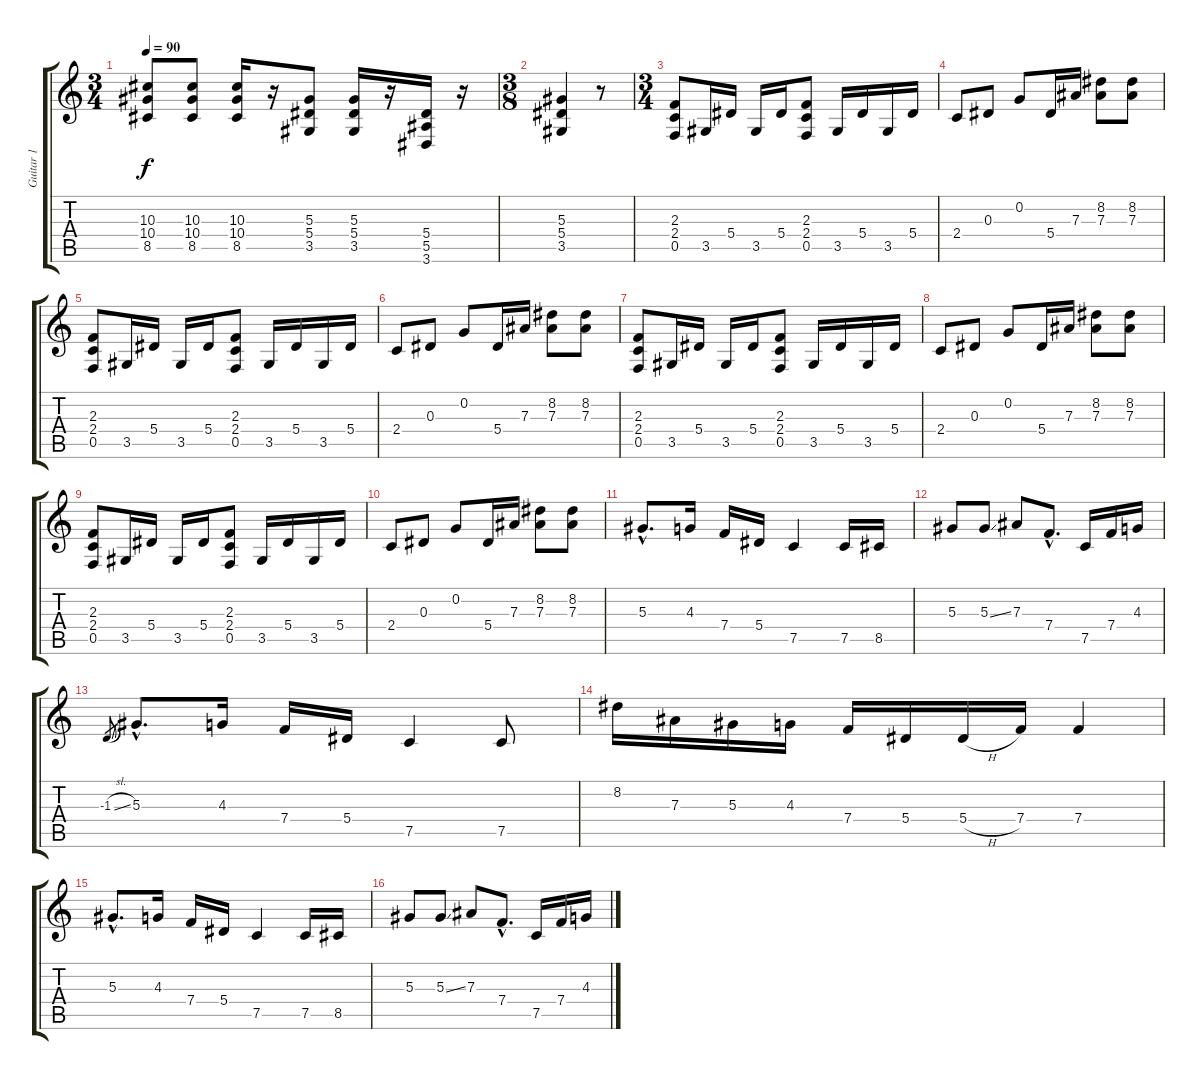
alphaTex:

\track ("Guitar 1" "Guitar 1") {instrument acousticguitarsteel}
\staff {score tabs}
\tuning (C4 G3 Eb3 Bb2 F2 C2) {hide}
\ts (3 4)
\tempo 90
\clef g2
\ks c
(10.3 10.4 8.5).8{dy f} (10.3 10.4 8.5).8 (10.3 10.4 8.5).16 r.16 (5.3 5.4 3.5).8 (5.3 5.4 3.5).16 r.16 (5.4 5.5 3.6).16 r.16 |
\ts (3 8)
(5.3 5.4 3.5).4 r.8 |
\ts (3 4)
(2.3 2.4 0.5).8 3.5.16 5.4.16 3.5.16 5.4.16 (2.3 2.4 0.5).8 3.5.16 5.4.16 3.5.16 5.4.16 |
2.4.8 0.3.8 0.2.8 5.4.16 7.3.16 (8.2 7.3).8 (8.2 7.3).8 |
(2.3 2.4 0.5).8 3.5.16 5.4.16 3.5.16 5.4.16 (2.3 2.4 0.5).8 3.5.16 5.4.16 3.5.16 5.4.16 |
2.4.8 0.3.8 0.2.8 5.4.16 7.3.16 (8.2 7.3).8 (8.2 7.3).8 |
(2.3 2.4 0.5).8 3.5.16 5.4.16 3.5.16 5.4.16 (2.3 2.4 0.5).8 3.5.16 5.4.16 3.5.16 5.4.16 |
2.4.8 0.3.8 0.2.8 5.4.16 7.3.16 (8.2 7.3).8 (8.2 7.3).8 |
(2.3 2.4 0.5).8 3.5.16 5.4.16 3.5.16 5.4.16 (2.3 2.4 0.5).8 3.5.16 5.4.16 3.5.16 5.4.16 |
2.4.8 0.3.8 0.2.8 5.4.16 7.3.16 (8.2 7.3).8 (8.2 7.3).8 |
5.3{hac}.8{d instrument distortionguitar} 4.3.16 7.4.16 5.4.16 7.5.4 7.5.16 8.5.16 |
5.3.8 5.3{ss}.8 7.3.8 7.4{hac}.8{d} 7.5.16 7.4.16 4.3.16 |
-1.3{sl}.8{gr} 5.3{hac}.8{d} 4.3.16 7.4.16 5.4.16 7.5.4 7.5.8 |
8.2.16 7.3.16 5.3.16 4.3.16 7.4.16 5.4.16 5.4{h}.16 7.4.16 7.4.4 |
5.3{hac}.8{d} 4.3.16 7.4.16 5.4.16 7.5.4 7.5.16 8.5.16 |
5.3.8 5.3{ss}.8 7.3.8 7.4{hac}.8{d} 7.5.16 7.4.16 4.3.16
